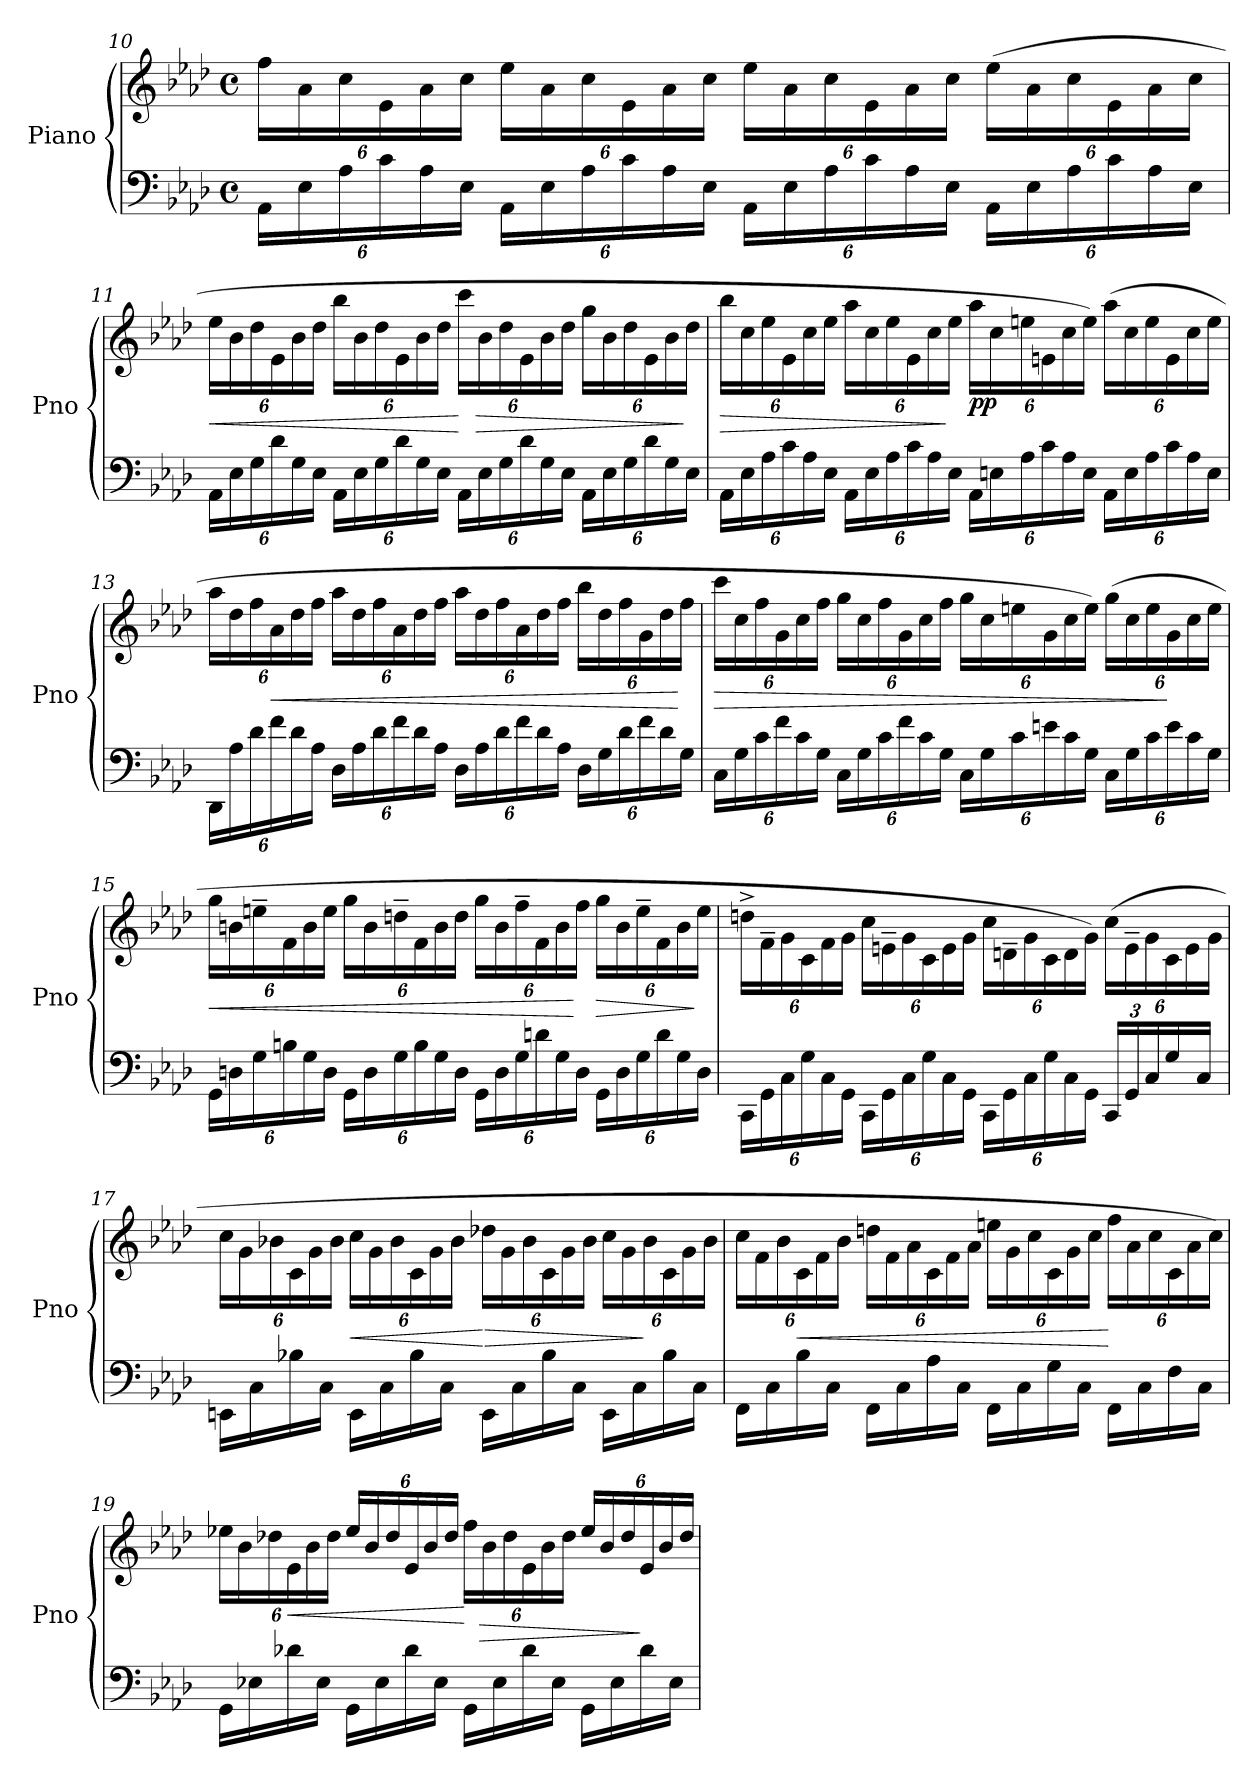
**kern	**kern	**dynam
*part1	*part1	*part1
*staff2	*staff1	*staff1/2
*I"Piano	*	*
*I'Pno	*	*
*clefF4	*clefG2	*
*k[b-e-a-d-]	*k[b-e-a-d-]	*
*M4/4	*M4/4	*
*met(c)	*met(c)	*
*Xbrackettup	*Xbrackettup	*
=10	=10	=10
24AA-!\LL	24ff\LL	.
24E-!\	24a-!\	.
24A-!\	24cc!\	.
24c!\	24e-!\	.
24A-!\	24a-!\	.
24E-!\JJ	24cc!\JJ	.
24AA-!\LL	24ee-\LL	.
24E-!\	24a-!\	.
24A-!\	24cc!\	.
24c!\	24e-!\	.
24A-!\	24a-!\	.
24E-!\JJ	24cc!\JJ	.
24AA-!\LL	24ee-\LL	.
24E-!\	24a-!\	.
24A-!\	24cc!\	.
24c!\	24e-!\	.
24A-!\	24a-!\	.
24E-!\JJ	24cc!\JJ	.
24AA-!\LL	(>24ee-\LL	.
24E-!\	24a-!\	.
24A-!\	24cc!\	.
24c!\	24e-!\	.
24A-!\	24a-!\	.
24E-!\JJ	24cc!\JJ	.
!!LO:LB:g=z
=11	=11	=11
!	!	!LO:HP:b
24AA-!\LL	24ee-\LL	<
24E-!\	24b-!\	.
24G!\	24dd-!\	.
24d-!\	24e-!\	.
24G!\	24b-!\	.
24E-!\JJ	24dd-!\JJ	.
24AA-!\LL	24bb-\LL	.
24E-!\	24b-!\	.
24G!\	24dd-!\	.
24d-!\	24e-!\	.
24G!\	24b-!\	.
24E-!\JJ	24dd-!\JJ	.
24AA-!\LL	24ccc\LL	[
!	!	!LO:HP:b
24E-!\	24b-!\	>
24G!\	24dd-!\	.
24d-!\	24e-!\	.
24G!\	24b-!\	.
24E-!\JJ	24dd-!\JJ	.
24AA-!\LL	24gg\LL	.
24E-!\	24b-!\	.
24G!\	24dd-!\	.
24d-!\	24e-!\	.
24G!\	24b-!\	.
24E-!\JJ	24dd-!\JJ	]
=12	=12	=12
!	!	!LO:HP:b
24AA-!\LL	24bb-\LL	>
24E-!\	24cc!\	.
24A-!\	24ee-!\	.
24c!\	24e-!\	.
24A-!\	24cc!\	.
24E-!\JJ	24ee-!\JJ	.
24AA-!\LL	24aa-\LL	.
24E-!\	24cc!\	.
24A-!\	24ee-!\	.
24c!\	24e-!\	.
24A-!\	24cc!\	.
24E-!\JJ	24ee-!\JJ	]
!	!	!LO:DY:b
24AA-!\LL	24aa-\LL	pp
24En!\	24cc!\	.
24A-!\	24een!\	.
24c!\	24en!\	.
24A-!\	24cc!\	.
24E!\JJ	24ee!\JJ)	.
24AA-!\LL	(>24aa-\LL	.
24E!\	24cc!\	.
24A-!\	24ee!\	.
24c!\	24e!\	.
24A-!\	24cc!\	.
24E!\JJ	24ee!\JJ	.
!!LO:PB:g=z
=13	=13	=13
24DD-/LL	24aa-\LL	.
24A-!\	24dd-!\	.
24d-!\	24ff!\	.
!	!	!LO:HP:b
24f!\	24a-!\	<
24d-!\	24dd-!\	.
24A-!\JJ	24ff!\JJ	.
24D-!\LL	24aa-\LL	.
24A-!\	24dd-!\	.
24d-!\	24ff!\	.
24f!\	24a-!\	.
24d-!\	24dd-!\	.
24A-!\JJ	24ff!\JJ	.
24D-!\LL	24aa-\LL	.
24A-!\	24dd-!\	.
24d-!\	24ff!\	.
24f!\	24a-!\	.
24d-!\	24dd-!\	.
24A-!\JJ	24ff!\JJ	.
24D-!\LL	24bb-\LL	.
24G!\	24dd-!\	.
24d-!\	24ff!\	.
24f!\	24g!\	.
24d-!\	24dd-!\	.
24G!\JJ	24ff!\JJ	[
=14	=14	=14
!	!	!LO:HP:b
24C\LL	24ccc\LL	>
24G!\	24cc!\	.
24c!\	24ff!\	.
24f!\	24g!\	.
24c!\	24cc!\	.
24G!\JJ	24ff!\JJ	.
24C!\LL	24gg\LL	.
24G!\	24cc!\	.
24c!\	24ff!\	.
24f!\	24g!\	.
24c!\	24cc!\	.
24G!\JJ	24ff!\JJ	.
24C!\LL	24gg\LL	.
24G!\	24cc!\	.
24c!\	24een!\	.
24en!\	24g!\	.
24c!\	24cc!\	.
24G!\JJ	24ee!\JJ)	.
24C!\LL	(>24gg\LL	.
24G!\	24cc!\	.
24c!\	24ee!\	.
24e!\	24g!\	]
24c!\	24cc!\	.
24G!\JJ	24ee!\JJ	.
!!LO:LB:g=z
=15	=15	=15
!	!	!LO:HP:b
24GG\LL	24gg\LL	<
24Dn!\	24bn!\	.
24G!\	24een~!\	.
24Bn!\	24f!\	.
24G!\	24b!\	.
24D!\JJ	24ee!\JJ	.
24GG!\LL	24gg\LL	.
24D!\	24b!\	.
24G!\	24ddn~!\	.
24B!\	24f!\	.
24G!\	24b!\	.
24D!\JJ	24dd!\JJ	.
24GG!\LL	24gg\LL	.
24D!\	24b!\	.
24G!\	24ff~!\	.
24dn!\	24f!\	.
24G!\	24b!\	.
24D!\JJ	24ff!\JJ	[
!	!	!LO:HP:b
24GG!\LL	24gg\LL	>
24D!\	24b!\	.
24G!\	24ee~!\	.
24d!\	24f!\	.
24G!\	24b!\	.
24D!\JJ	24ee!\JJ	]
=16	=16	=16
24CC\LL	24ddn^\LL	.
24GG!\	24f~!\	.
24C!\	24g!\	.
24G!\	24c!\	.
24C!\	24f!\	.
24GG!\JJ	24g!\JJ	.
24CC!\LL	24cc\LL	.
24GG!\	24en~!\	.
24C!\	24g!\	.
24G!\	24c!\	.
24C!\	24e!\	.
24GG!\JJ	24g!\JJ	.
24CC!\LL	24cc\LL	.
24GG!\	24dn~!\	.
24C!\	24g!\	.
24G!\	24c!\	.
24C!\	24d!\	.
24GG!\JJ	24g!\JJ)	.
24CC!/LL	(>24cc\LL	.
24GG!/	24e~!\	.
24C!/	24g!\	.
16G!/	24c!\	.
.	24e!\	.
16C!/JJ	.	.
.	24g!\JJ	.
!!LO:LB:g=z
=17	=17	=17
16EEn\LL	24cc\LL	.
.	24g!\	.
16C!\	.	.
.	24b-X!\	.
16B-X\	24c!\	.
.	24g!\	.
16C!\JJ	.	.
.	24b-!\JJ	.
!	!	!LO:HP:b
16EE!\LL	24cc\LL	<
.	24g!\	.
16C!\	.	.
.	24b-!\	.
16B-\	24c!\	.
.	24g!\	.
16C!\JJ	.	.
.	24b-!\JJ	.
!	!	!LO:HP:n=1:b
16EE!\LL	24dd-X\LL	[ >
.	24g!\	.
16C!\	.	.
.	24b-!\	.
16B-\	24c!\	.
.	24g!\	.
16C!\JJ	.	.
.	24b-!\JJ	.
16EE!\LL	24cc\LL	.
.	24g!\	.
16C!\	.	.
.	24b-!\	]
16B-\	24c!\	.
.	24g!\	.
16C!\JJ	.	.
.	24b-!\JJ	.
=18	=18	=18
16FF\LL	24cc\LL	.
.	24f!\	.
16C!\	.	.
.	24b-!\	.
!	!	!LO:HP:b
16B-\	24c!\	<
.	24f!\	.
16C!\JJ	.	.
.	24b-!\JJ	.
16FF!\LL	24ddn\LL	.
.	24f!\	.
16C!\	.	.
.	24a-!\	.
16A-\	24c!\	.
.	24f!\	.
16C!\JJ	.	.
.	24a-!\JJ	.
16FF!\LL	24een\LL	.
.	24g!\	.
16C!\	.	.
.	24cc!\	.
16G\	24c!\	.
.	24g!\	.
16C!\JJ	.	.
.	24cc!\JJ	.
16FF!\LL	24ff\LL	[
.	24a-!\	.
16C!\	.	.
.	24cc!\	.
16F\	24c!\	.
.	24a-!\	.
16C!\JJ	.	.
.	24cc!\JJ)	.
!!LO:LB:g=z
=19	=19	=19
16GG\LL	24ee-X\LL	.
.	24b-!\	.
16E-X!\	.	.
.	24dd-X!\	.
!	!	!LO:HP:b
16d-X\	24e-!\	<
.	24b-!\	.
16E-!\JJ	.	.
.	24dd-!\JJ	.
16GG!\LL	24ee-/LL	.
.	24b-!/	.
16E-!\	.	.
.	24dd-!/	.
16d-\	24e-!/	.
.	24b-!/	.
16E-!\JJ	.	.
.	24dd-!/JJ	.
16GG!\LL	24ff\LL	[
!	!	!LO:HP:b
.	24b-!\	>
16E-!\	.	.
.	24dd-!\	.
16d-\	24e-!\	.
.	24b-!\	.
16E-!\JJ	.	.
.	24dd-!\JJ	.
16GG!\LL	24ee-/LL	.
.	24b-!/	.
16E-!\	.	.
.	24dd-!/	.
16d-\	24e-!/	]
.	24b-!/	.
16E-!\JJ	.	.
.	24dd-!/JJ	.
=	=	=
*-	*-	*-
